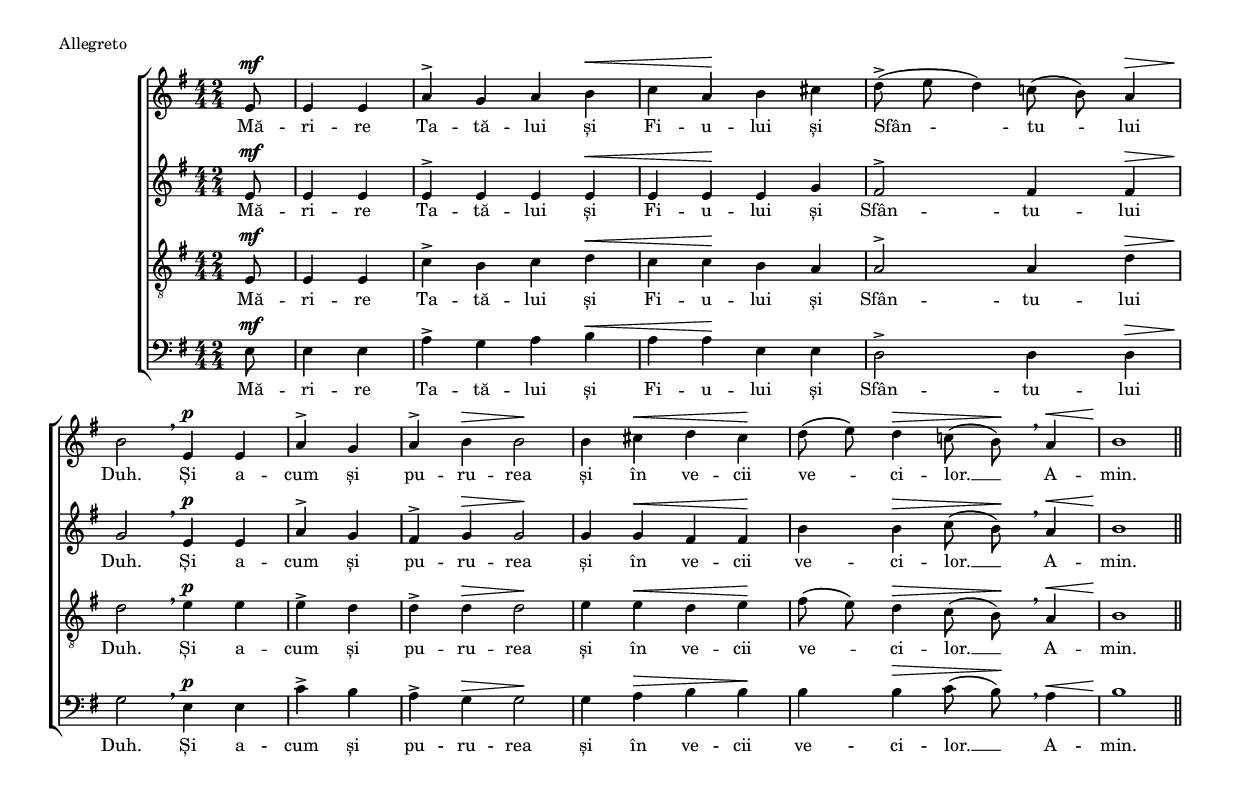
\version "2.19.80"
\include "defines.ly"
midiTempo = 
  \midi {
    \tempo 4 = 140
    }


\include "preamble.ly"

\header {
  meter = "Allegreto"
}

global = {
  \globalPreamble
  \key g \major
  \override Staff.TimeSignature.stencil = #ly:text-interface::print
  \override Staff.TimeSignature.text = #mixedTimeSigMarkup
  \time 2/4
}

sopWords = \lyricmode {
  Mă -- ri -- re Ta -- tă -- lui și Fi -- u -- lui și Sfân -- tu -- lui Duh.
  Și a -- cum și pu -- ru -- rea și în ve -- cii ve -- ci -- lor. __ A -- min.
}

altoWords = \sopWords
tenorWords = \sopWords
bassWords = \sopWords

sopMusic = \relative c' {
  \cadenzaOn

  % Mărire Tatălui și Fiului și Sfântului Duh.
  e8^\mf \bar "|"
  e4 e \bar "|"
  a^\accent g a b^\< \bar "|"
  c a\! b cis \bar "|"
  d8(^\accent e d4) c8( b) a4^\> \bar "|"
  b2\! \breathe

  % Și acum și pururea și în vecii vecilor, amin.
  e,4^\p e \bar "|"
  a^\accent g \bar "|"
  a^\accent b^\> b2\! \bar "|"
  b4 cis^\< d cis\! \bar "|"
  d8( e) d4^\> c8( b)\! \breathe a4^\< \bar "|"
  b1\! \bar "||"
}

altoMusic = \relative c' {
  \cadenzaOn

  % Mărire Tatălui și Fiului și Sfântului Duh.
  e8^\mf
  e4 e
  e^\accent e e e^\<
  e e\! e g
  fis2^\accent fis4 fis^\>
  g2\! \breathe

  % Și acum și pururea și în vecii vecilor, amin.
  e4^\p e
  a^\accent g
  fis^\accent g^\> g2\!
  g4 g^\< fis fis\!
  b b^\> c8( b)\! \breathe a4^\<
  b1\!
}

tenorMusic = \relative c' {
  \cadenzaOn

  % Mărire Tatălui și Fiului și Sfântului Duh.
  e,8^\mf
  e4 e
  c'^\accent b c d^\<
  c c\! b a
  a2^\accent a4 d^\>
  d2\! \breathe

  % Și acum și pururea și în vecii vecilor, amin.
  e4^\p e
  e^\accent d
  d^\accent d^\> d2\!
  e4 e^\< d e\!
  fis8( e) d4^\> c8( b)\! \breathe a4^\<
  b1\!
}

bassMusic = \relative c' {
  \cadenzaOn
  % Mărire Tatălui și Fiului și Sfântului Duh.
  e,8^\mf
  e4 e
  a^\accent g a b^\<
  a a\! e e
  d2^\accent d4 d^\>
  g2\! \breathe

  % Și acum și pururea și în vecii vecilor, amin.
  e4^\p e
  c'^\accent b
  a^\accent g^\> g2\!
  g4 a^\> b b\!
  b b^\> c8( b)\! \breathe a4^\<
  b1\!
}

\include "four-staves.ly"
